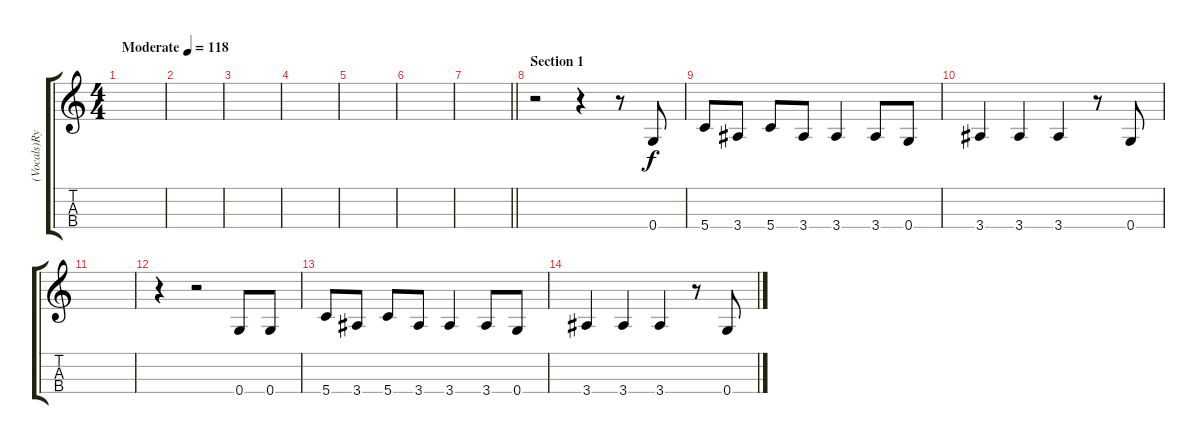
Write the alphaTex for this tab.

\track ("(Vocals)Ryan Tedder" "(Vocals)Ry") {instrument violin}
\staff {score tabs}
\tuning (E5 A4 D4 G3) {hide}
\ts (4 4)
\tempo (118 "Moderate")
\clef g2
\ks c
|
|
|
|
|
|
\barLineRight lightlight
|
\section ("" "Section 1")
r.2 r.4 r.8 0.4.8 |
5.4.8 3.4.8 5.4.8 3.4.8 3.4.4 3.4.8 0.4.8 |
3.4.4 3.4.4 3.4.4 r.8 0.4.8 |
|
r.4 r.2 0.4.8 0.4.8 |
5.4.8 3.4.8 5.4.8 3.4.8 3.4.4 3.4.8 0.4.8 |
3.4.4 3.4.4 3.4.4 r.8 0.4.8
